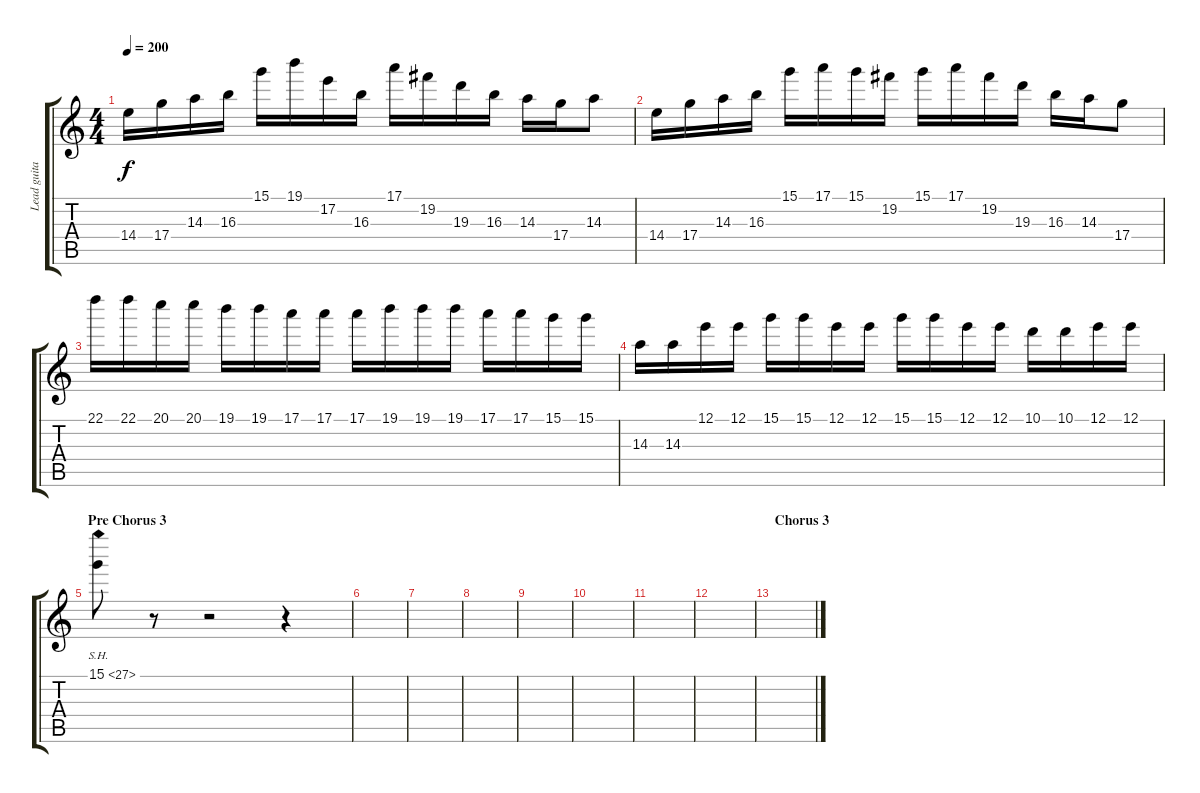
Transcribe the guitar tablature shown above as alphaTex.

\track ("Lead guitar (Li)" "Lead guita") {instrument distortionguitar}
\staff {score tabs}
\tuning (E4 B3 G3 D3 A2 E2) {hide}
\ts (4 4)
\tempo 200
\clef g2
\ks c
14.4.16{dy f} 17.4.16 14.3.16 16.3.16 15.1.16 19.1.16 17.2.16 16.3.16 17.1.16 19.2.16 19.3.16 16.3.16 14.3.16 17.4.16 14.3.8 |
14.4.16 17.4.16 14.3.16 16.3.16 15.1.16 17.1.16 15.1.16 19.2.16 15.1.16 17.1.16 19.2.16 19.3.16 16.3.16 14.3.16 17.4.8 |
22.1.16 22.1.16 20.1.16 20.1.16 19.1.16 19.1.16 17.1.16 17.1.16 17.1.16 19.1.16 19.1.16 19.1.16 17.1.16 17.1.16 15.1.16 15.1.16 |
14.3.16 14.3.16 12.1.16 12.1.16 15.1.16 15.1.16 12.1.16 12.1.16 15.1.16 15.1.16 12.1.16 12.1.16 10.1.16 10.1.16 12.1.16 12.1.16 |
\section ("" "Pre Chorus 3")
15.1{sh 12}.8 r.8 r.2 r.4 |
|
|
|
|
|
|
|
\section ("" "Chorus 3")
